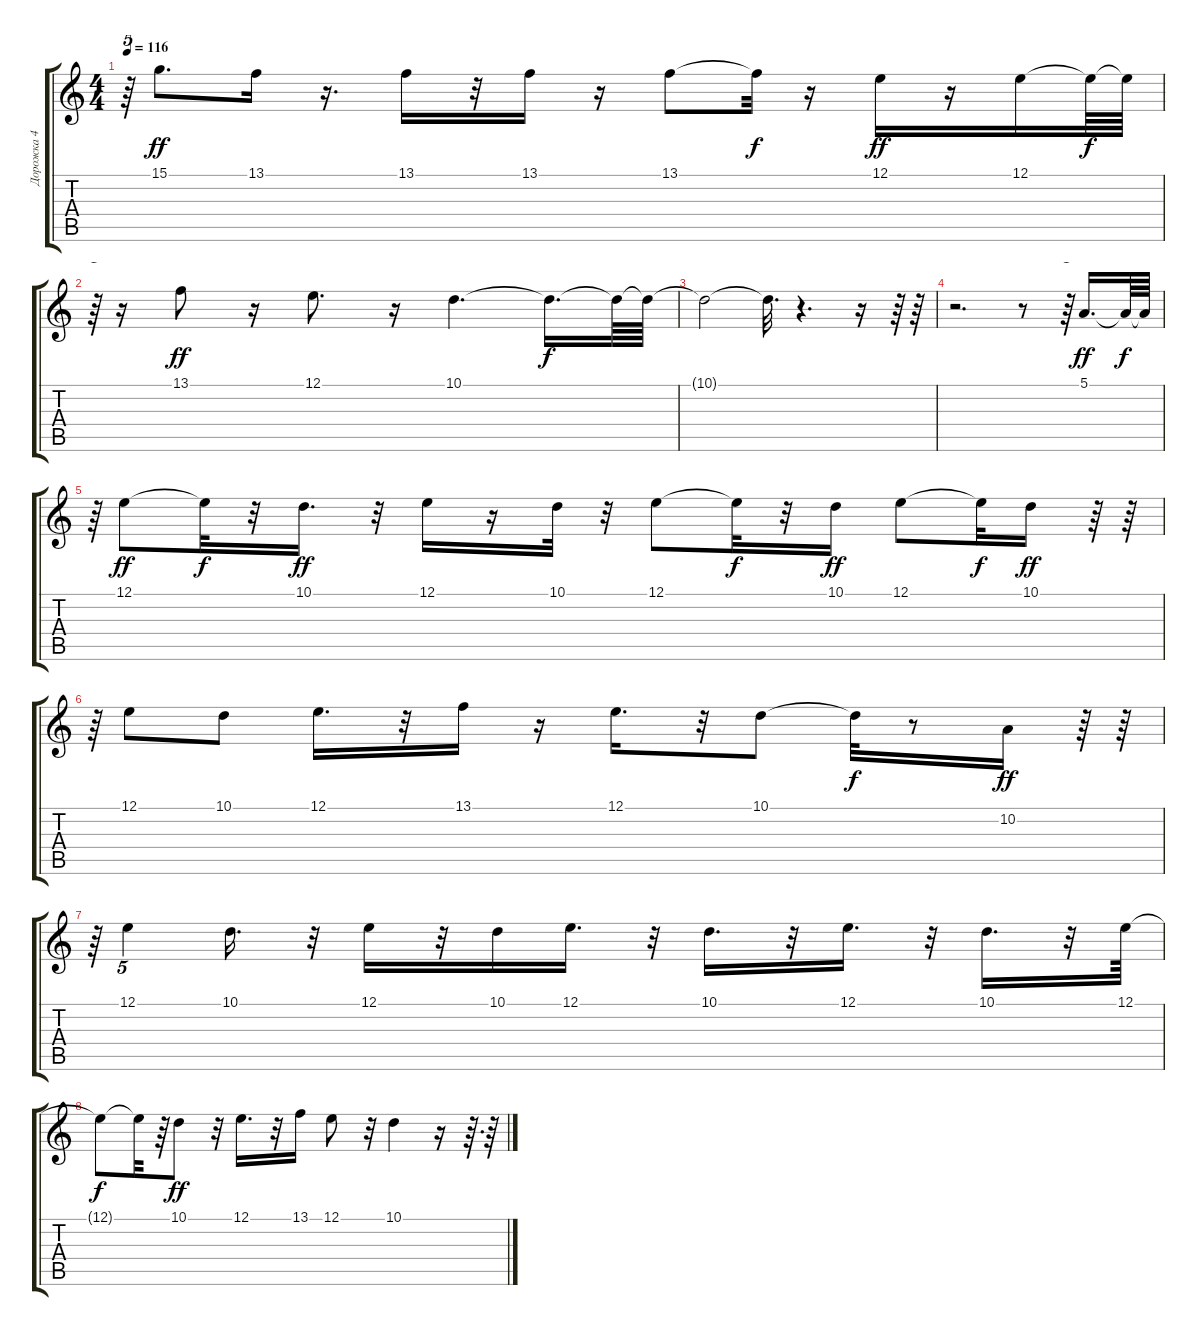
\track ("Дорожка 4" "Дорожка 4") {instrument flute}
\staff {score tabs}
\tuning (E4 B3 G3 D3 A2 E2) {hide}
\ts (4 4)
\tempo 116
\clef g2
\ks c
r.64{tu (5 4) dy ff} 15.1.8{d} 13.1.16 r.16{d} 13.1.16 r.32 13.1.16 r.16 13.1.8 13.1{t}.32{dy f} r.16 12.1.16{dy ff} r.16 12.1.16 12.1{t}.64{dy f} 12.1{t}.64 |
r.64{tu (5 4)} r.16 13.1.8{dy ff} r.16 12.1.8{d} r.16 10.1.4{d} 10.1{t}.16{d dy f} 10.1{t}.64 10.1{t}.64 |
10.1{t}.2 10.1{t}.32{d} r.4{d} r.16 r.64 r.64 |
r.2{d} r.8 r.64{tu (5 4)} 5.1.16{d dy ff} 5.1{t}.64{dy f} 5.1{t}.64 |
r.64{tu (5 4)} 12.1.8{dy ff} 12.1{t}.32{dy f} r.32 10.1.16{d dy ff} r.32 12.1.16 r.16 10.1.32 r.32 12.1.8 12.1{t}.32{dy f} r.32 10.1.16{dy ff} 12.1.8 12.1{t}.32{dy f} 10.1.16{dy ff} r.64 r.64 |
r.64{tu (5 4)} 12.1.8 10.1.8 12.1.16{d} r.32 13.1.16 r.16 12.1.16{d} r.32 10.1.8 10.1{t}.32{dy f} r.8 10.2.16{dy ff} r.64 r.64 |
r.64{tu (5 4)} 12.1.4{tu (5 4)} 10.1.16{d} r.32 12.1.16 r.32 10.1.16 12.1.16{d} r.32 10.1.16{d} r.32 12.1.16{d} r.32 10.1.16{d} r.32 12.1.64 |
12.1{t}.8{dy f} 12.1{t}.32 r.64 10.1.8{dy ff} r.32 12.1.16{d} r.32 13.1.16 12.1.8 r.32 10.1.4 r.16 r.64{d} r.64
